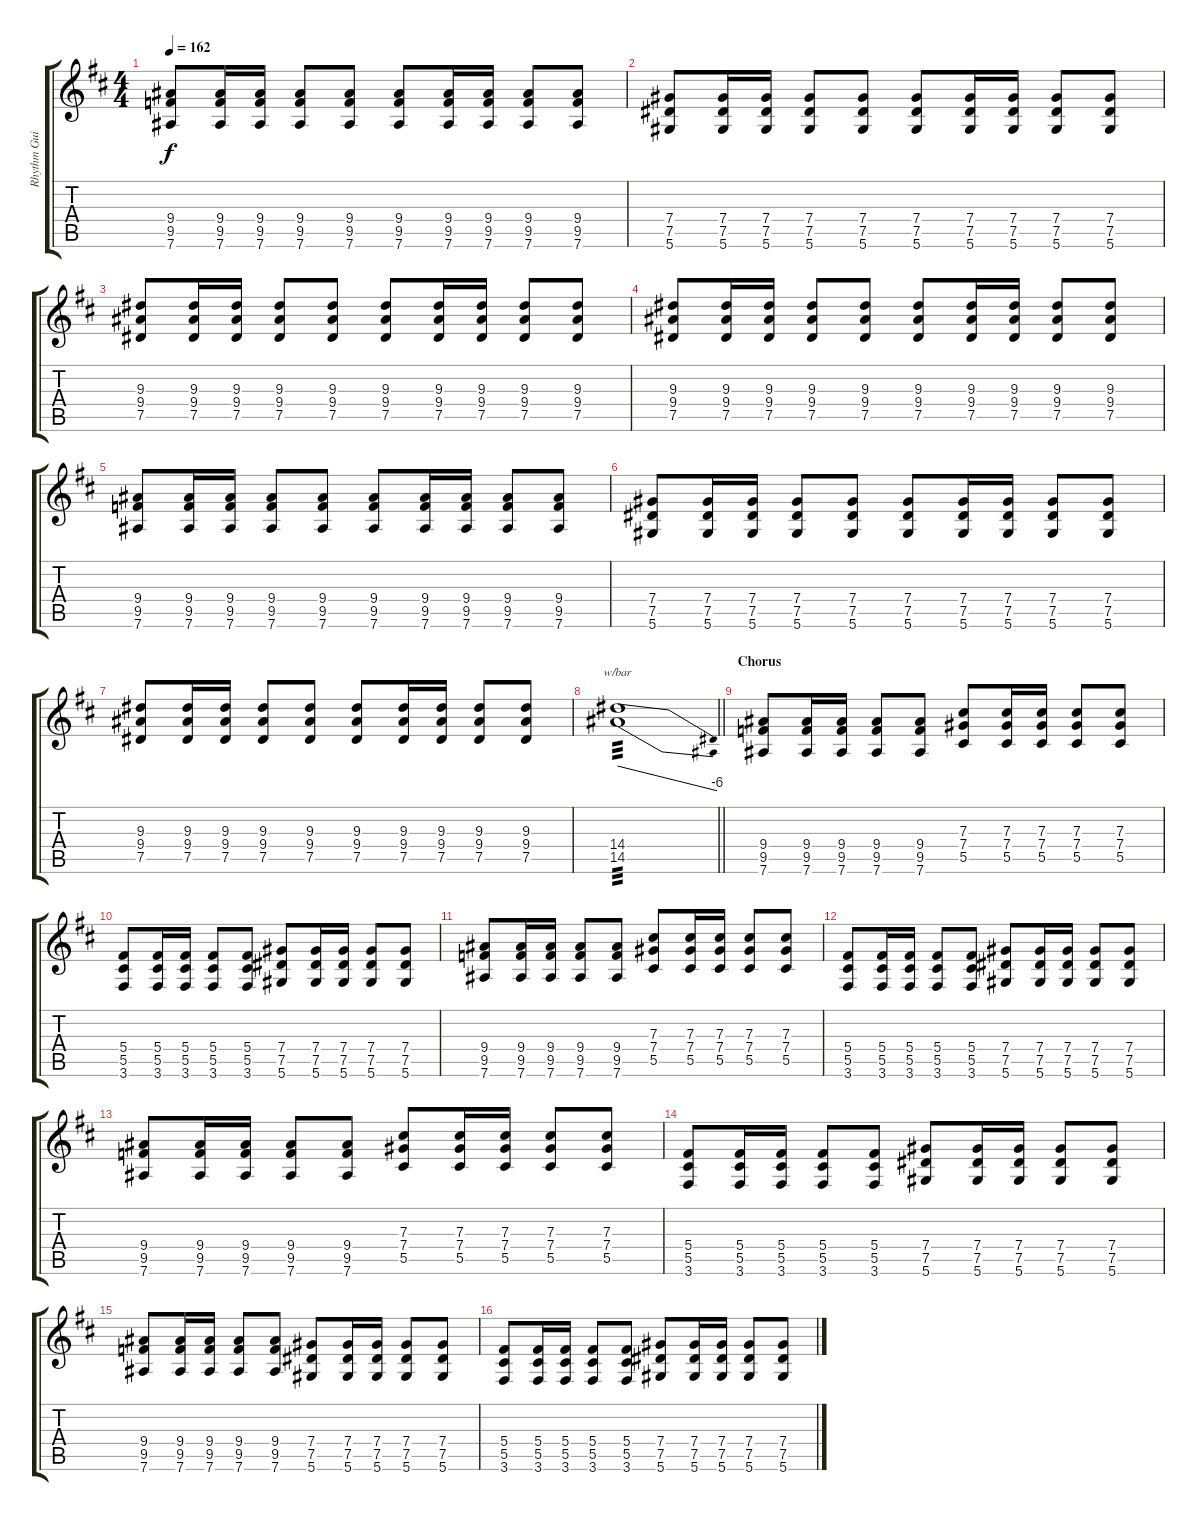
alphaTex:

\track ("Rhythm Guitar" "Rhythm Gui") {instrument distortionguitar}
\staff {score tabs}
\tuning (Eb4 Bb3 Gb3 Db3 Ab2 Eb2) {hide}
\ts (4 4)
\tempo 162
\clef g2
\ks d
(9.4 9.5 7.6).8{dy f} (9.4 9.5 7.6).16 (9.4 9.5 7.6).16 (9.4 9.5 7.6).8 (9.4 9.5 7.6).8 (9.4 9.5 7.6).8 (9.4 9.5 7.6).16 (9.4 9.5 7.6).16 (9.4 9.5 7.6).8 (9.4 9.5 7.6).8 |
(7.4 7.5 5.6).8 (7.4 7.5 5.6).16 (7.4 7.5 5.6).16 (7.4 7.5 5.6).8 (7.4 7.5 5.6).8 (7.4 7.5 5.6).8 (7.4 7.5 5.6).16 (7.4 7.5 5.6).16 (7.4 7.5 5.6).8 (7.4 7.5 5.6).8 |
(9.3 9.4 7.5).8 (9.3 9.4 7.5).16 (9.3 9.4 7.5).16 (9.3 9.4 7.5).8 (9.3 9.4 7.5).8 (9.3 9.4 7.5).8 (9.3 9.4 7.5).16 (9.3 9.4 7.5).16 (9.3 9.4 7.5).8 (9.3 9.4 7.5).8 |
(9.3 9.4 7.5).8 (9.3 9.4 7.5).16 (9.3 9.4 7.5).16 (9.3 9.4 7.5).8 (9.3 9.4 7.5).8 (9.3 9.4 7.5).8 (9.3 9.4 7.5).16 (9.3 9.4 7.5).16 (9.3 9.4 7.5).8 (9.3 9.4 7.5).8 |
(9.4 9.5 7.6).8 (9.4 9.5 7.6).16 (9.4 9.5 7.6).16 (9.4 9.5 7.6).8 (9.4 9.5 7.6).8 (9.4 9.5 7.6).8 (9.4 9.5 7.6).16 (9.4 9.5 7.6).16 (9.4 9.5 7.6).8 (9.4 9.5 7.6).8 |
(7.4 7.5 5.6).8 (7.4 7.5 5.6).16 (7.4 7.5 5.6).16 (7.4 7.5 5.6).8 (7.4 7.5 5.6).8 (7.4 7.5 5.6).8 (7.4 7.5 5.6).16 (7.4 7.5 5.6).16 (7.4 7.5 5.6).8 (7.4 7.5 5.6).8 |
(9.3 9.4 7.5).8 (9.3 9.4 7.5).16 (9.3 9.4 7.5).16 (9.3 9.4 7.5).8 (9.3 9.4 7.5).8 (9.3 9.4 7.5).8 (9.3 9.4 7.5).16 (9.3 9.4 7.5).16 (9.3 9.4 7.5).8 (9.3 9.4 7.5).8 |
\barLineRight lightlight
(14.4 14.5).1{tbe (dive default 0 0 60 -24) tp 3} |
\section ("" "Chorus")
(9.4 9.5 7.6).8 (9.4 9.5 7.6).16 (9.4 9.5 7.6).16 (9.4 9.5 7.6).8 (9.4 9.5 7.6).8 (7.3 7.4 5.5).8 (7.3 7.4 5.5).16 (7.3 7.4 5.5).16 (7.3 7.4 5.5).8 (7.3 7.4 5.5).8 |
(5.4 5.5 3.6).8 (5.4 5.5 3.6).16 (5.4 5.5 3.6).16 (5.4 5.5 3.6).8 (5.4 5.5 3.6).8 (7.4 7.5 5.6).8 (7.4 7.5 5.6).16 (7.4 7.5 5.6).16 (7.4 7.5 5.6).8 (7.4 7.5 5.6).8 |
(9.4 9.5 7.6).8 (9.4 9.5 7.6).16 (9.4 9.5 7.6).16 (9.4 9.5 7.6).8 (9.4 9.5 7.6).8 (7.3 7.4 5.5).8 (7.3 7.4 5.5).16 (7.3 7.4 5.5).16 (7.3 7.4 5.5).8 (7.3 7.4 5.5).8 |
(5.4 5.5 3.6).8 (5.4 5.5 3.6).16 (5.4 5.5 3.6).16 (5.4 5.5 3.6).8 (5.4 5.5 3.6).8 (7.4 7.5 5.6).8 (7.4 7.5 5.6).16 (7.4 7.5 5.6).16 (7.4 7.5 5.6).8 (7.4 7.5 5.6).8 |
(9.4 9.5 7.6).8 (9.4 9.5 7.6).16 (9.4 9.5 7.6).16 (9.4 9.5 7.6).8 (9.4 9.5 7.6).8 (7.3 7.4 5.5).8 (7.3 7.4 5.5).16 (7.3 7.4 5.5).16 (7.3 7.4 5.5).8 (7.3 7.4 5.5).8 |
(5.4 5.5 3.6).8 (5.4 5.5 3.6).16 (5.4 5.5 3.6).16 (5.4 5.5 3.6).8 (5.4 5.5 3.6).8 (7.4 7.5 5.6).8 (7.4 7.5 5.6).16 (7.4 7.5 5.6).16 (7.4 7.5 5.6).8 (7.4 7.5 5.6).8 |
(9.4 9.5 7.6).8 (9.4 9.5 7.6).16 (9.4 9.5 7.6).16 (9.4 9.5 7.6).8 (9.4 9.5 7.6).8 (7.4 7.5 5.6).8 (7.4 7.5 5.6).16 (7.4 7.5 5.6).16 (7.4 7.5 5.6).8 (7.4 7.5 5.6).8 |
(5.4 5.5 3.6).8 (5.4 5.5 3.6).16 (5.4 5.5 3.6).16 (5.4 5.5 3.6).8 (5.4 5.5 3.6).8 (7.4 7.5 5.6).8 (7.4 7.5 5.6).16 (7.4 7.5 5.6).16 (7.4 7.5 5.6).8 (7.4 7.5 5.6).8
